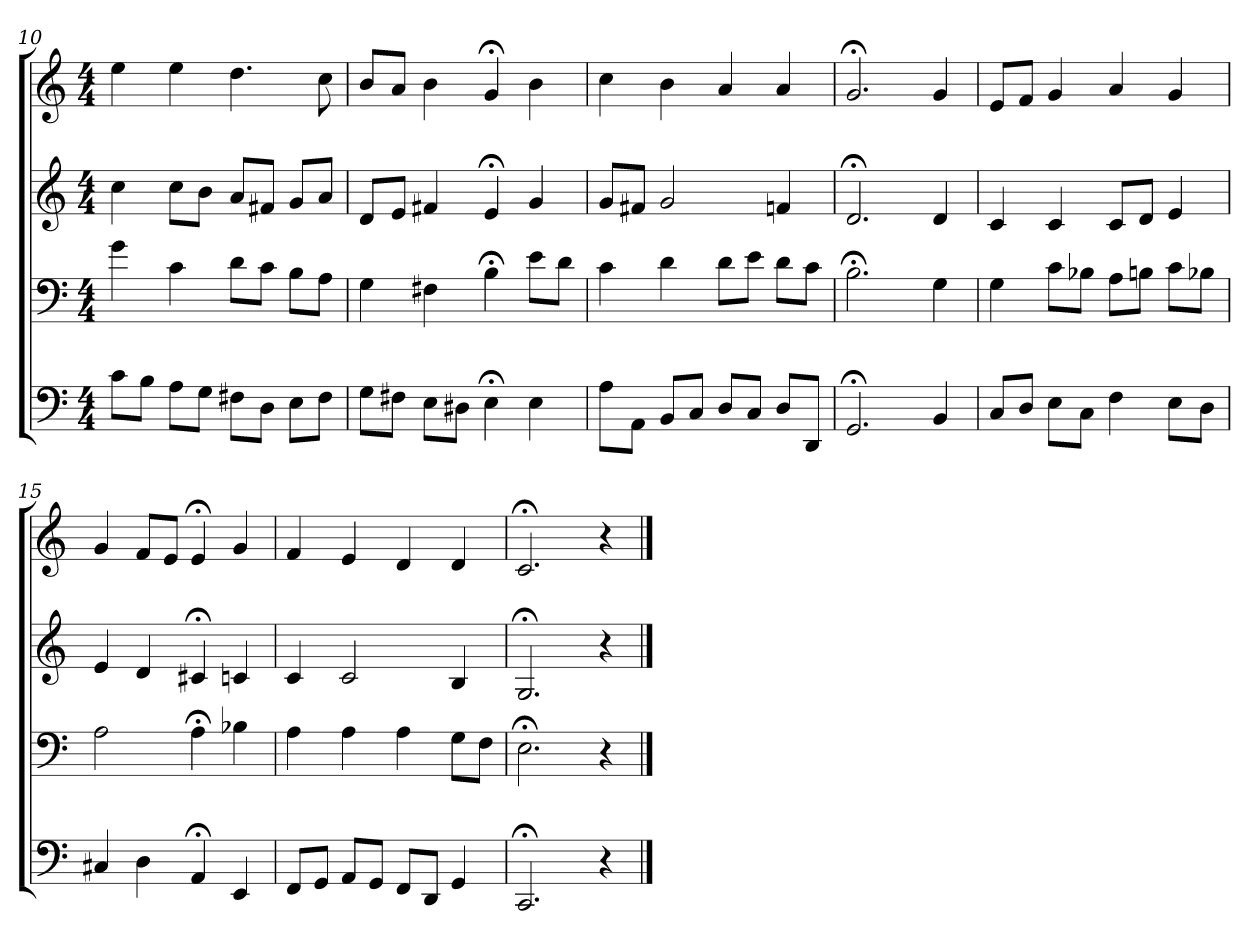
**kern	**kern	**kern	**kern
*part4	*part3	*part2	*part1
*staff4	*staff3	*staff2	*staff1
*clefF4	*clefF4	*clefG2	*clefG2
*k[]	*k[]	*k[]	*k[]
*C:	*C:	*C:	*C:
*M4/4	*M4/4	*M4/4	*M4/4
=10	=10	=10	=10
8c\L	4g	4cc	4ee
8B\J	.	.	.
8A\L	4c	8cc\L	4ee
8G\J	.	8b\J	.
8F#X\L	8d\L	8a/L	4.dd
8D\J	8c\J	8f#X/J	.
8E\L	8B\L	8g/L	.
8F#\J	8A\J	8a/J	8cc
=11	=11	=11	=11
8G\L	4G	8d/L	8b/L
8F#X\J	.	8e/J	8a/J
8E\L	4F#X	4f#X	4b
8D#X\J	.	.	.
4E;<	4B;<	4e;<	4g;<
4E	8e\L	4g	4b
.	8d\J	.	.
=12	=12	=12	=12
8A\L	4c	8g/L	4cc
8AA\J	.	8f#X/J	.
8BB/L	4d	2g	4b
8C/J	.	.	.
8D/L	8d\L	.	4a
8C/J	8e\J	.	.
8D/L	8d\L	4fn	4a
8DD/J	8c\J	.	.
=13	=13	=13	=13
2.GG;<	2.B;<	2.d;<	2.g;<
4BB	4G	4d	4g
=14	=14	=14	=14
8C/L	4G	4c	8e/L
8D/J	.	.	8f/J
8E\L	8c\L	4c	4g
8C\J	8B-X\J	.	.
4F	8A\L	8c/L	4a
.	8Bn\J	8d/J	.
8E\L	8c\L	4e	4g
8D\J	8B-X\J	.	.
=15	=15	=15	=15
4C#X	2A	4e	4g
4D	.	4d	8f/L
.	.	.	8e/J
4AA;<	4A;<	4c#X;<	4e;<
4EE	4B-X	4cn	4g
=16	=16	=16	=16
8FF/L	4A	4c	4f
8GG/J	.	.	.
8AA/L	4A	2c	4e
8GG/J	.	.	.
8FF/L	4A	.	4d
8DD/J	.	.	.
4GG	8G\L	4B	4d
.	8F\J	.	.
=17	=17	=17	=17
2.CC;<	2.E;<	2.G;<	2.c;<
4r	4r	4r	4r
==	==	==	==
*-	*-	*-	*-
